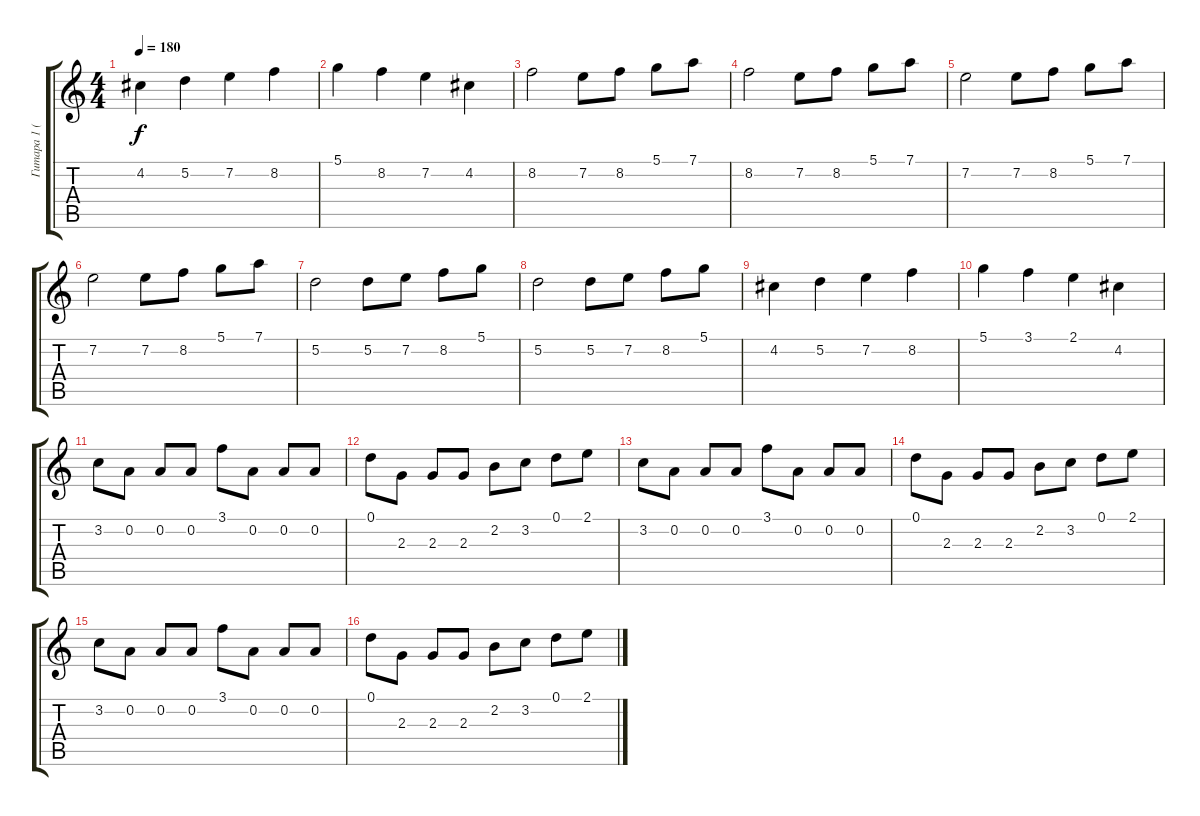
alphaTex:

\track ("Гитара 1 (2)" "Гитара 1 (") {instrument overdrivenguitar}
\staff {score tabs}
\tuning (D4 A3 F3 C3 G2 D2) {hide}
\ts (4 4)
\tempo 180
\clef g2
\ks c
4.2.4{dy f} 5.2.4 7.2.4 8.2.4 |
5.1.4 8.2.4 7.2.4 4.2.4 |
8.2.2 7.2.8 8.2.8 5.1.8 7.1.8 |
8.2.2 7.2.8 8.2.8 5.1.8 7.1.8 |
7.2.2 7.2.8 8.2.8 5.1.8 7.1.8 |
7.2.2 7.2.8 8.2.8 5.1.8 7.1.8 |
5.2.2 5.2.8 7.2.8 8.2.8 5.1.8 |
5.2.2 5.2.8 7.2.8 8.2.8 5.1.8 |
4.2.4 5.2.4 7.2.4 8.2.4 |
5.1.4 3.1.4 2.1.4 4.2.4 |
3.2.8 0.2.8 0.2.8 0.2.8 3.1.8 0.2.8 0.2.8 0.2.8 |
0.1.8 2.3.8 2.3.8 2.3.8 2.2.8 3.2.8 0.1.8 2.1.8 |
3.2.8 0.2.8 0.2.8 0.2.8 3.1.8 0.2.8 0.2.8 0.2.8 |
0.1.8 2.3.8 2.3.8 2.3.8 2.2.8 3.2.8 0.1.8 2.1.8 |
3.2.8 0.2.8 0.2.8 0.2.8 3.1.8 0.2.8 0.2.8 0.2.8 |
0.1.8 2.3.8 2.3.8 2.3.8 2.2.8 3.2.8 0.1.8 2.1.8
